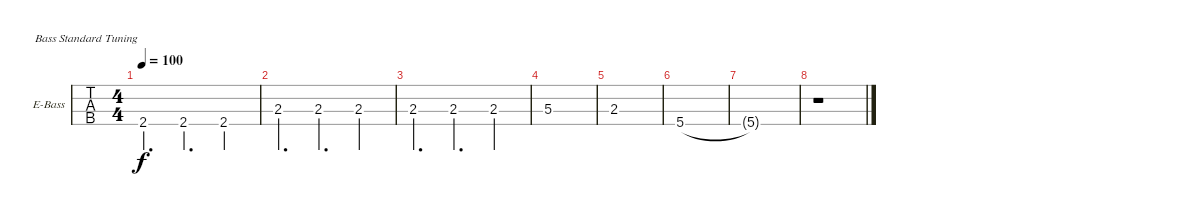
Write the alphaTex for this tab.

\bracketExtendMode groupsimilarinstruments
\firstSystemTrackNameOrientation horizontal
\otherSystemsTrackNameOrientation horizontal
\track ("Nikolai" "E-Bass") {instrument electricbassfinger}
\staff {tabs}
\tuning (G2 D2 A1 E1)
\ts (4 4)
\tempo 100
\clef f4
\ks c
2.4.4{d dy f} 2.4.4{d} 2.4.4 |
2.3.4{d} 2.3.4{d} 2.3.4 |
2.3.4{d} 2.3.4{d} 2.3.4 |
5.3.1 |
2.3.1 |
5.4.1 |
5.4{t}.1 |
r.1
